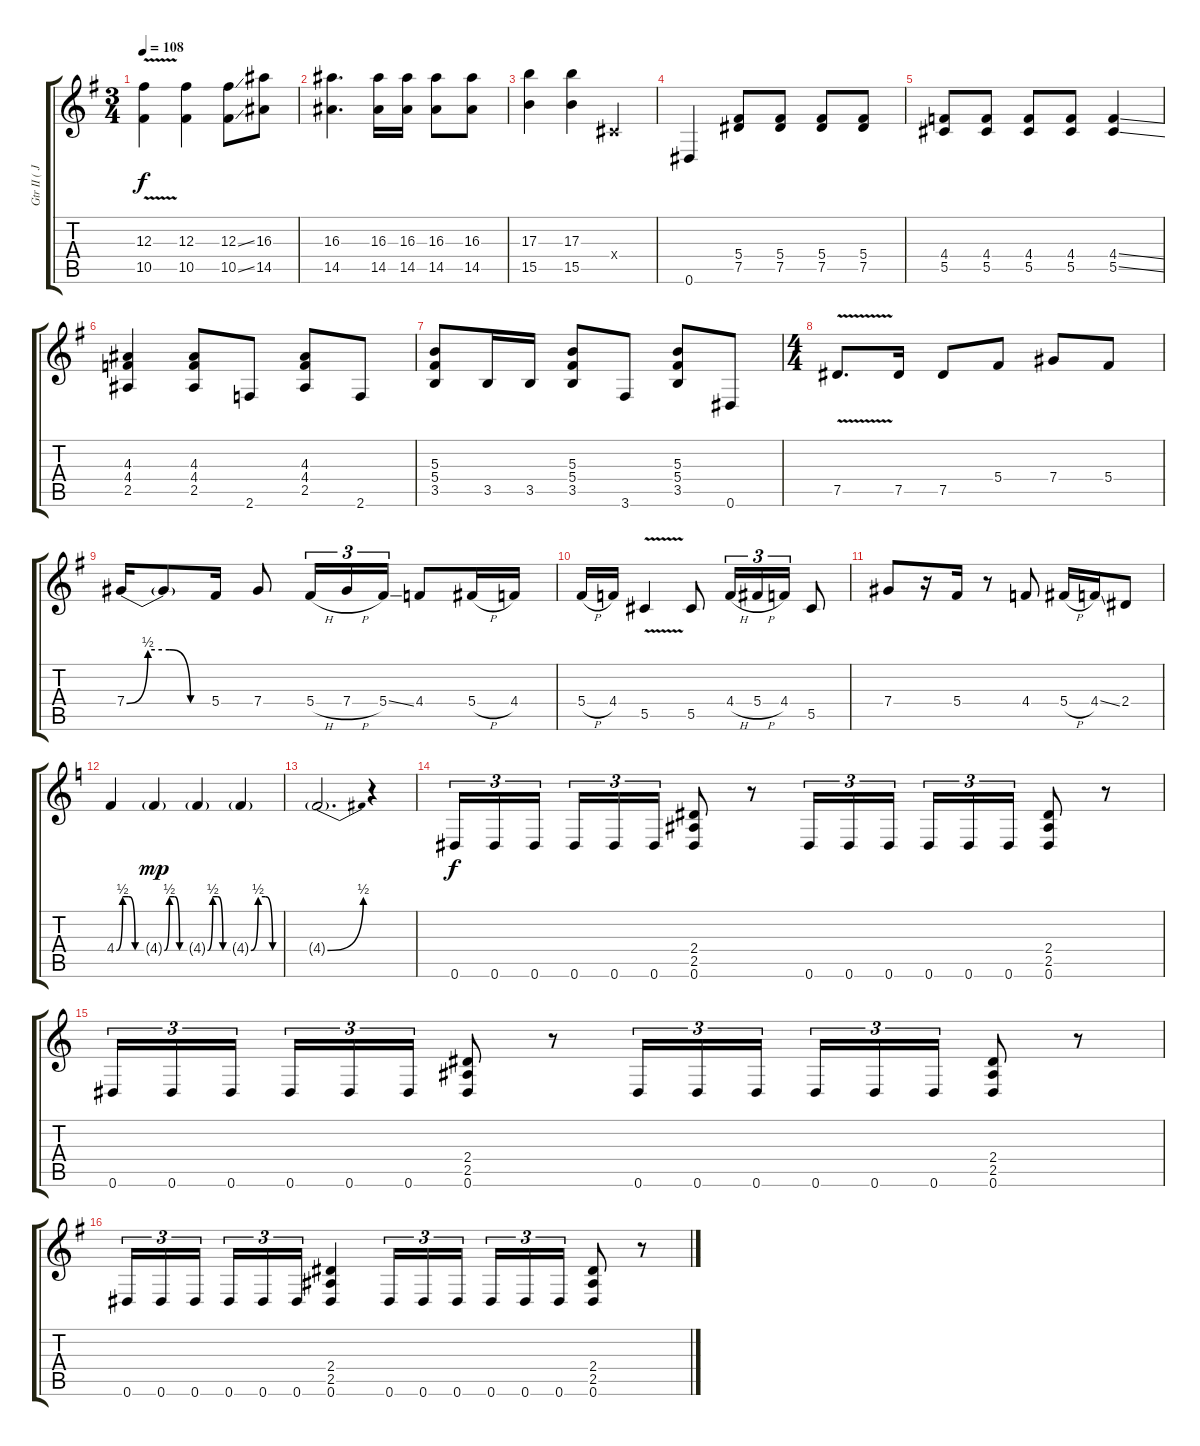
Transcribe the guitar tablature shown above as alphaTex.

\track ("Gtr II ( James )" "Gtr II ( J") {instrument electricguitarclean}
\staff {score tabs}
\tuning (Eb4 Bb3 Gb3 Db3 Ab2 Eb2) {hide}
\ts (3 4)
\tempo 108
\clef g2
\ks g
(12.3{v} 10.5{v}).4{dy f} (12.3 10.5).4 (12.3{ss} 10.5{ss}).8 (16.3 14.5).8 |
(16.3 14.5).4{d} (16.3 14.5).16 (16.3 14.5).16 (16.3 14.5).8 (16.3 14.5).8 |
(17.3 15.5).4 (17.3 15.5).4 0.4{x}.4 |
0.6.4 (5.4 7.5).8 (5.4 7.5).8 (5.4 7.5).8 (5.4 7.5).8 |
(4.4 5.5).8 (4.4 5.5).8 (4.4 5.5).8 (4.4 5.5).8 (4.4{ss} 5.5{ss}).4 |
(4.3 4.4 2.5).4 (4.3 4.4 2.5).8 2.6.8 (4.3 4.4 2.5).8 2.6.8 |
(5.3 5.4 3.5).8 3.5.16 3.5.16 (5.3 5.4 3.5).8 3.6.8 (5.3 5.4 3.5).8 0.6.8 |
\ts (4 4)
7.5{v}.8{d} 7.5.16 7.5.8 5.4.8 7.4.8 5.4.8 |
7.4{be (custom 0 0 15 2 30 2 45 0 60 0)}.16 7.4{t}.8 5.4.16 7.4.8 5.4{h}.16{tu (3 2)} 7.4{h}.16{tu (3 2)} 5.4{ss}.16{tu (3 2)} 4.4.8 5.4{h}.16 4.4.16 |
5.4{h}.16 4.4.16 5.5{v}.4 5.5.8 4.4{h}.16{tu (3 2)} 5.4{h}.16{tu (3 2)} 4.4.16{tu (3 2)} 5.5.8 |
7.4.8 r.16 5.4.16 r.8 4.4.8 5.4{h}.16 4.4{ss}.16 2.4.8 |
\ks c
4.4{be (custom 0 0 15 2 30 2 45 0 60 0)}.4 4.4{be (custom 0 0 15 2 30 2 45 0 60 0) g}.4{dy mp} 4.4{be (custom 0 0 15 2 30 2 45 0 60 0) g}.4 4.4{be (custom 0 0 15 2 30 2 45 0 60 0) g}.4 |
4.4{be (bend 0 0 60 2) g}.2{d} r.4 |
0.6.16{tu (3 2) dy f} 0.6.16{tu (3 2)} 0.6.16{tu (3 2) beam splitsecondary} 0.6.16{tu (3 2)} 0.6.16{tu (3 2)} 0.6.16{tu (3 2)} (2.4 2.5 0.6).8 r.8 0.6.16{tu (3 2)} 0.6.16{tu (3 2)} 0.6.16{tu (3 2) beam splitsecondary} 0.6.16{tu (3 2)} 0.6.16{tu (3 2)} 0.6.16{tu (3 2)} (2.4 2.5 0.6).8 r.8 |
0.6.16{tu (3 2)} 0.6.16{tu (3 2)} 0.6.16{tu (3 2) beam splitsecondary} 0.6.16{tu (3 2)} 0.6.16{tu (3 2)} 0.6.16{tu (3 2)} (2.4 2.5 0.6).8 r.8 0.6.16{tu (3 2)} 0.6.16{tu (3 2)} 0.6.16{tu (3 2) beam splitsecondary} 0.6.16{tu (3 2)} 0.6.16{tu (3 2)} 0.6.16{tu (3 2)} (2.4 2.5 0.6).8 r.8 |
\ks g
0.6.16{tu (3 2)} 0.6.16{tu (3 2)} 0.6.16{tu (3 2) beam splitsecondary} 0.6.16{tu (3 2)} 0.6.16{tu (3 2)} 0.6.16{tu (3 2)} (2.4 2.5 0.6).4 0.6.16{tu (3 2)} 0.6.16{tu (3 2)} 0.6.16{tu (3 2) beam splitsecondary} 0.6.16{tu (3 2)} 0.6.16{tu (3 2)} 0.6.16{tu (3 2)} (2.4 2.5 0.6).8 r.8
